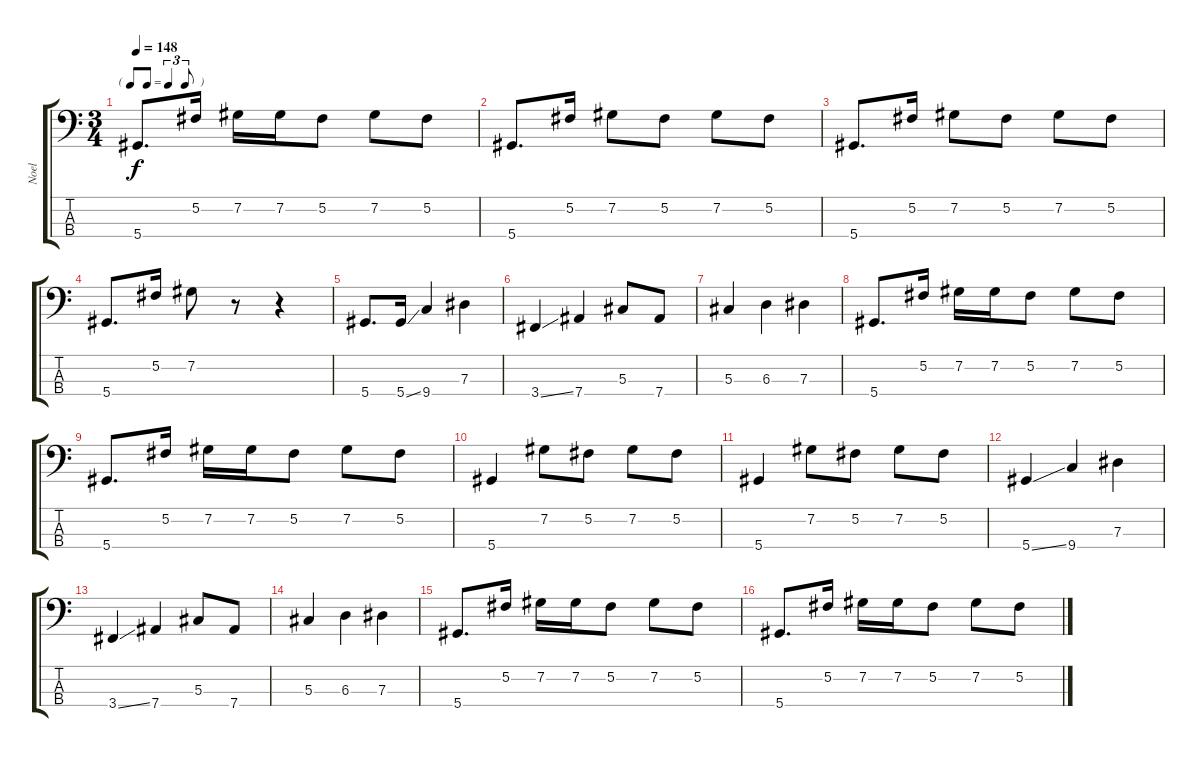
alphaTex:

\track ("Noel" "Noel") {instrument electricbassfinger}
\staff {score tabs}
\tuning (Gb2 Db2 Ab1 Eb1) {hide}
\ts (3 4)
\tf triplet8th
\tempo 148
\clef f4
\ks c
5.4.8{d dy f} 5.2.16 7.2.16 7.2.16 5.2.8 7.2.8 5.2.8 |
5.4.8{d} 5.2.16 7.2.8 5.2.8 7.2.8 5.2.8 |
5.4.8{d} 5.2.16 7.2.8 5.2.8 7.2.8 5.2.8 |
5.4.8{d} 5.2.16 7.2.8 r.8 r.4 |
5.4.8{d} 5.4{ss}.16 9.4.4 7.3.4 |
3.4{ss}.4 7.4.4 5.3.8 7.4.8 |
5.3.4 6.3.4 7.3.4 |
5.4.8{d} 5.2.16 7.2.16 7.2.16 5.2.8 7.2.8 5.2.8 |
5.4.8{d} 5.2.16 7.2.16 7.2.16 5.2.8 7.2.8 5.2.8 |
5.4.4 7.2.8 5.2.8 7.2.8 5.2.8 |
5.4.4 7.2.8 5.2.8 7.2.8 5.2.8 |
5.4{ss}.4 9.4.4 7.3.4 |
3.4{ss}.4 7.4.4 5.3.8 7.4.8 |
5.3.4 6.3.4 7.3.4 |
5.4.8{d} 5.2.16 7.2.16 7.2.16 5.2.8 7.2.8 5.2.8 |
5.4.8{d} 5.2.16 7.2.16 7.2.16 5.2.8 7.2.8 5.2.8
